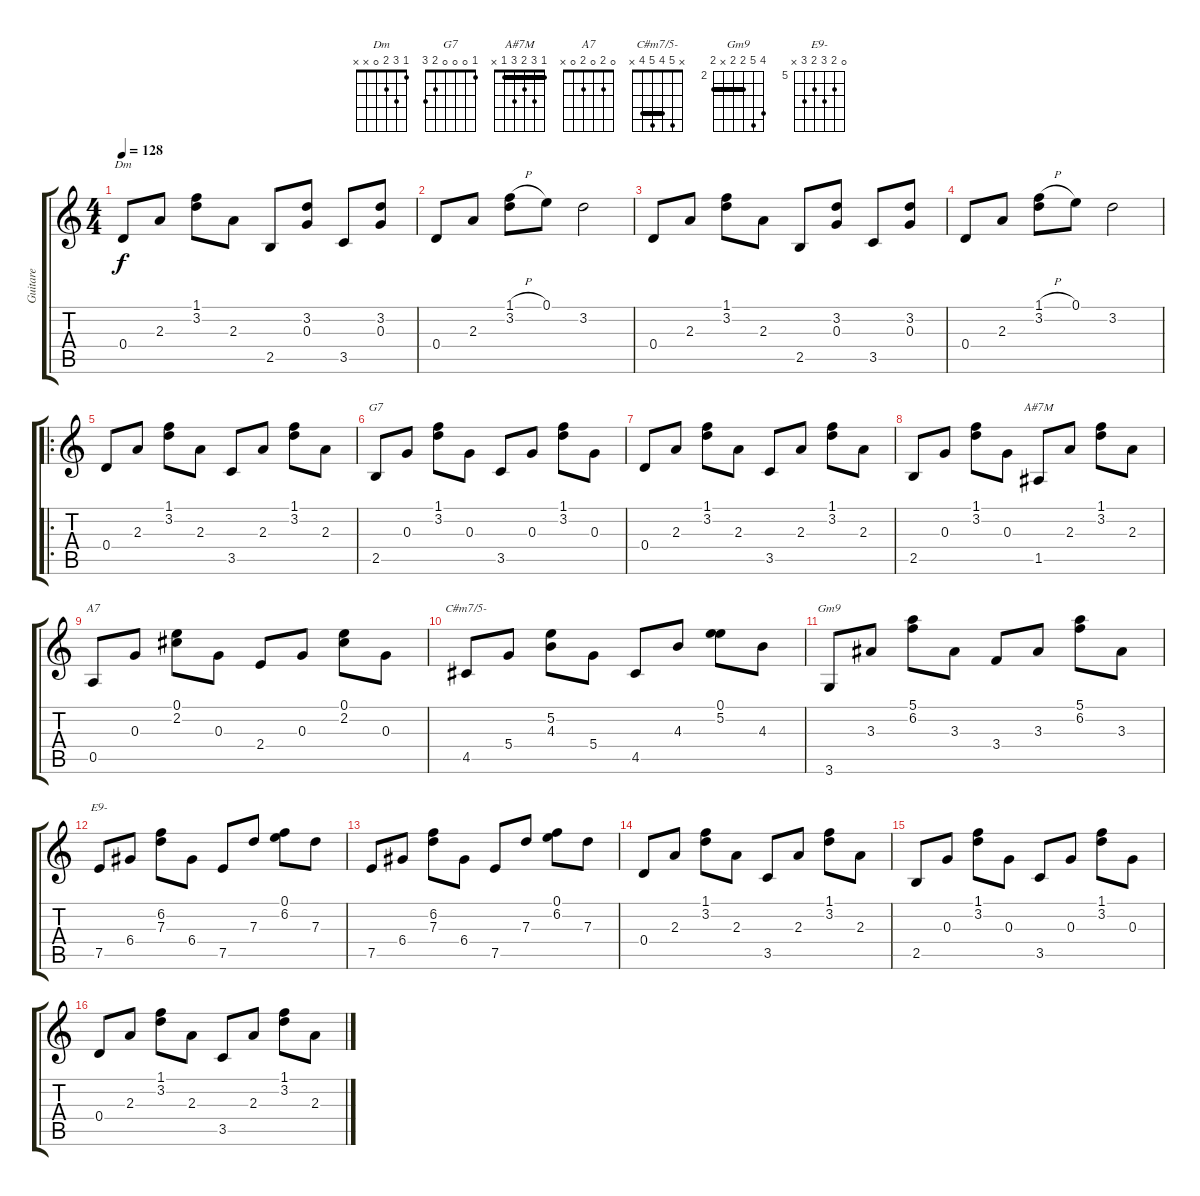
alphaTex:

\track ("Guitare" "Guitare") {instrument acousticguitarsteel}
\staff {score tabs}
\tuning (E4 B3 G3 D3 A2 E2) {hide}
\chord ("Dm" 1 3 2 0 x x)
\chord ("G7" 1 0 0 0 2 3)
\chord ("A#7M" 1 3 2 3 1 x) {barre 1}
\chord ("A7" 0 2 0 2 0 x)
\chord ("C#m7/5-" x 5 4 5 4 x) {barre 4}
\chord ("Gm9" 5 6 3 3 x 3) {firstfret 2 barre 3}
\chord ("E9-" 0 6 7 6 7 x) {firstfret 5}
\ts (4 4)
\tempo 128
\clef g2
\ks c
0.4.8{ch "Dm" dy f instrument acousticguitarsteel} 2.3.8 (1.1 3.2).8 2.3.8 2.5.8 (3.2 0.3).8 3.5.8 (3.2 0.3).8 |
0.4.8 2.3.8 (1.1{h} 3.2).8 0.1.8 3.2.2 |
0.4.8 2.3.8 (1.1 3.2).8 2.3.8 2.5.8 (3.2 0.3).8 3.5.8 (3.2 0.3).8 |
0.4.8 2.3.8 (1.1{h} 3.2).8 0.1.8 3.2.2 |
\ro
0.4.8 2.3.8 (1.1 3.2).8 2.3.8 3.5.8 2.3.8 (1.1 3.2).8 2.3.8 |
2.5.8{ch "G7"} 0.3.8 (1.1 3.2).8 0.3.8 3.5.8 0.3.8 (1.1 3.2).8 0.3.8 |
0.4.8 2.3.8 (1.1 3.2).8 2.3.8 3.5.8 2.3.8 (1.1 3.2).8 2.3.8 |
2.5.8 0.3.8 (1.1 3.2).8 0.3.8 1.5.8{ch "A#7M"} 2.3.8 (1.1 3.2).8 2.3.8 |
0.5.8{ch "A7"} 0.3.8 (0.1 2.2).8 0.3.8 2.4.8 0.3.8 (0.1 2.2).8 0.3.8 |
4.5.8{ch "C#m7/5-"} 5.4.8 (5.2 4.3).8 5.4.8 4.5.8 4.3.8 (0.1 5.2).8 4.3.8 |
3.6.8{ch "Gm9"} 3.3.8 (5.1 6.2).8 3.3.8 3.4.8 3.3.8 (5.1 6.2).8 3.3.8 |
7.5.8{ch "E9-"} 6.4.8 (6.2 7.3).8 6.4.8 7.5.8 7.3.8 (0.1 6.2).8 7.3.8 |
7.5.8 6.4.8 (6.2 7.3).8 6.4.8 7.5.8 7.3.8 (0.1 6.2).8 7.3.8 |
0.4.8 2.3.8 (1.1 3.2).8 2.3.8 3.5.8 2.3.8 (1.1 3.2).8 2.3.8 |
2.5.8 0.3.8 (1.1 3.2).8 0.3.8 3.5.8 0.3.8 (1.1 3.2).8 0.3.8 |
0.4.8 2.3.8 (1.1 3.2).8 2.3.8 3.5.8 2.3.8 (1.1 3.2).8 2.3.8
